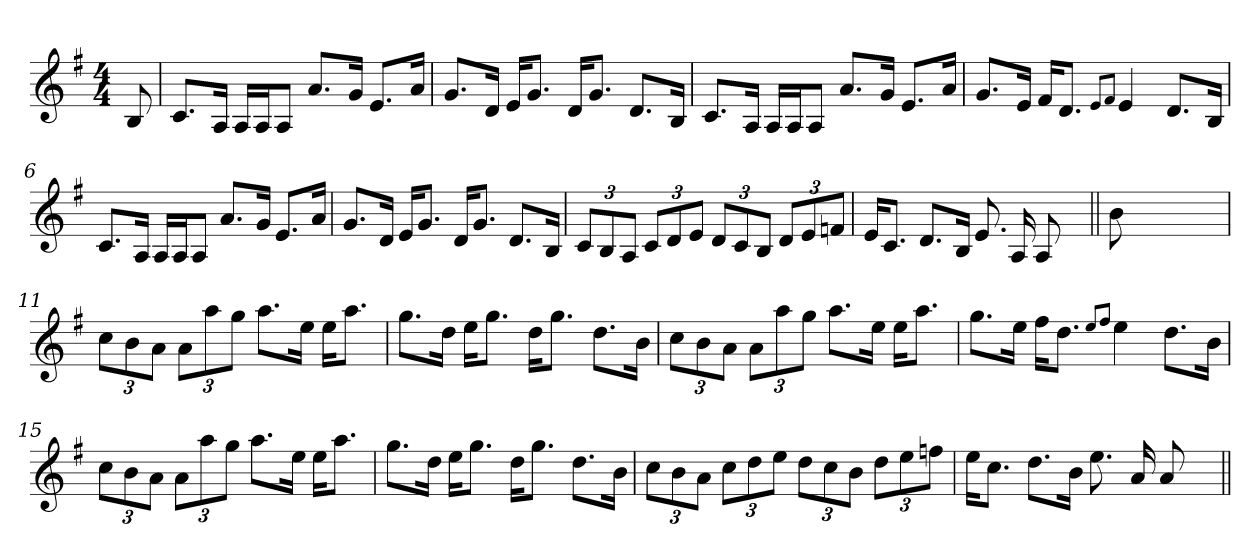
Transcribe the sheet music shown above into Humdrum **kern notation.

**kern
*part1
*staff1
*clefG2
*k[f#]
*M4/4
=1
8B/
=2
8.c/L
16A/Jk
16A/LL
16A/J
8A/J
8.a/L
16g/Jk
8.e/L
16a/Jk
=3
8.g/L
16d/Jk
16e/KL
8.g/J
16d/KL
8.g/J
8.d/L
16B/Jk
=4
8.c/L
16A/Jk
16A/LL
16A/J
8A/J
8.a/L
16g/Jk
8.e/L
16a/Jk
!!LO:LB:g=z
=5
8.g/L
16e/Jk
16f#/KL
8.d/J
8qe/L
8qf#/J
4e/
8.d/L
16B/Jk
=6
8.c/L
16A/Jk
16A/LL
16A/J
8A/J
8.a/L
16g/Jk
8.e/L
16a/Jk
=7
8.g/L
16d/Jk
16e/KL
8.g/J
16d/KL
8.g/J
8.d/L
16B/Jk
!!LO:LB:g=z
=8
12c/L
12B/
12A/J
12c/L
12d/
12e/J
12d/L
12c/
12B/J
12d/L
12e/
12fn/J
=9
16e/KL
8.c/J
8.d/L
16B/Jk
8.e/
16A/
8A/
8ryy
=10||
8b\
2..ryy
=11
12cc\L
12b\
12a\J
12a\L
12aa\
12gg\J
8.aa\L
16ee\Jk
16ee\KL
8.aa\J
!!LO:LB:g=z
=12
8.gg\L
16dd\Jk
16ee\KL
8.gg\J
16dd\KL
8.gg\J
8.dd\L
16b\Jk
=13
12cc\L
12b\
12a\J
12a\L
12aa\
12gg\J
8.aa\L
16ee\Jk
16ee\KL
8.aa\J
=14
8.gg\L
16ee\Jk
16ff#\KL
8.dd\J
8qee/L
8qff#/J
4ee\
8.dd\L
16b\Jk
=15
12cc\L
12b\
12a\J
12a\L
12aa\
12gg\J
8.aa\L
16ee\Jk
16ee\KL
8.aa\J
!!LO:LB:g=z
=16
8.gg\L
16dd\Jk
16ee\KL
8.gg\J
16dd\KL
8.gg\J
8.dd\L
16b\Jk
=17
12cc\L
12b\
12a\J
12cc\L
12dd\
12ee\J
12dd\L
12cc\
12b\J
12dd\L
12ee\
12ffn\J
=18
16ee\KL
8.cc\J
8.dd\L
16b\Jk
8.ee\
16a/
8a/
8ryy
=||
*-
